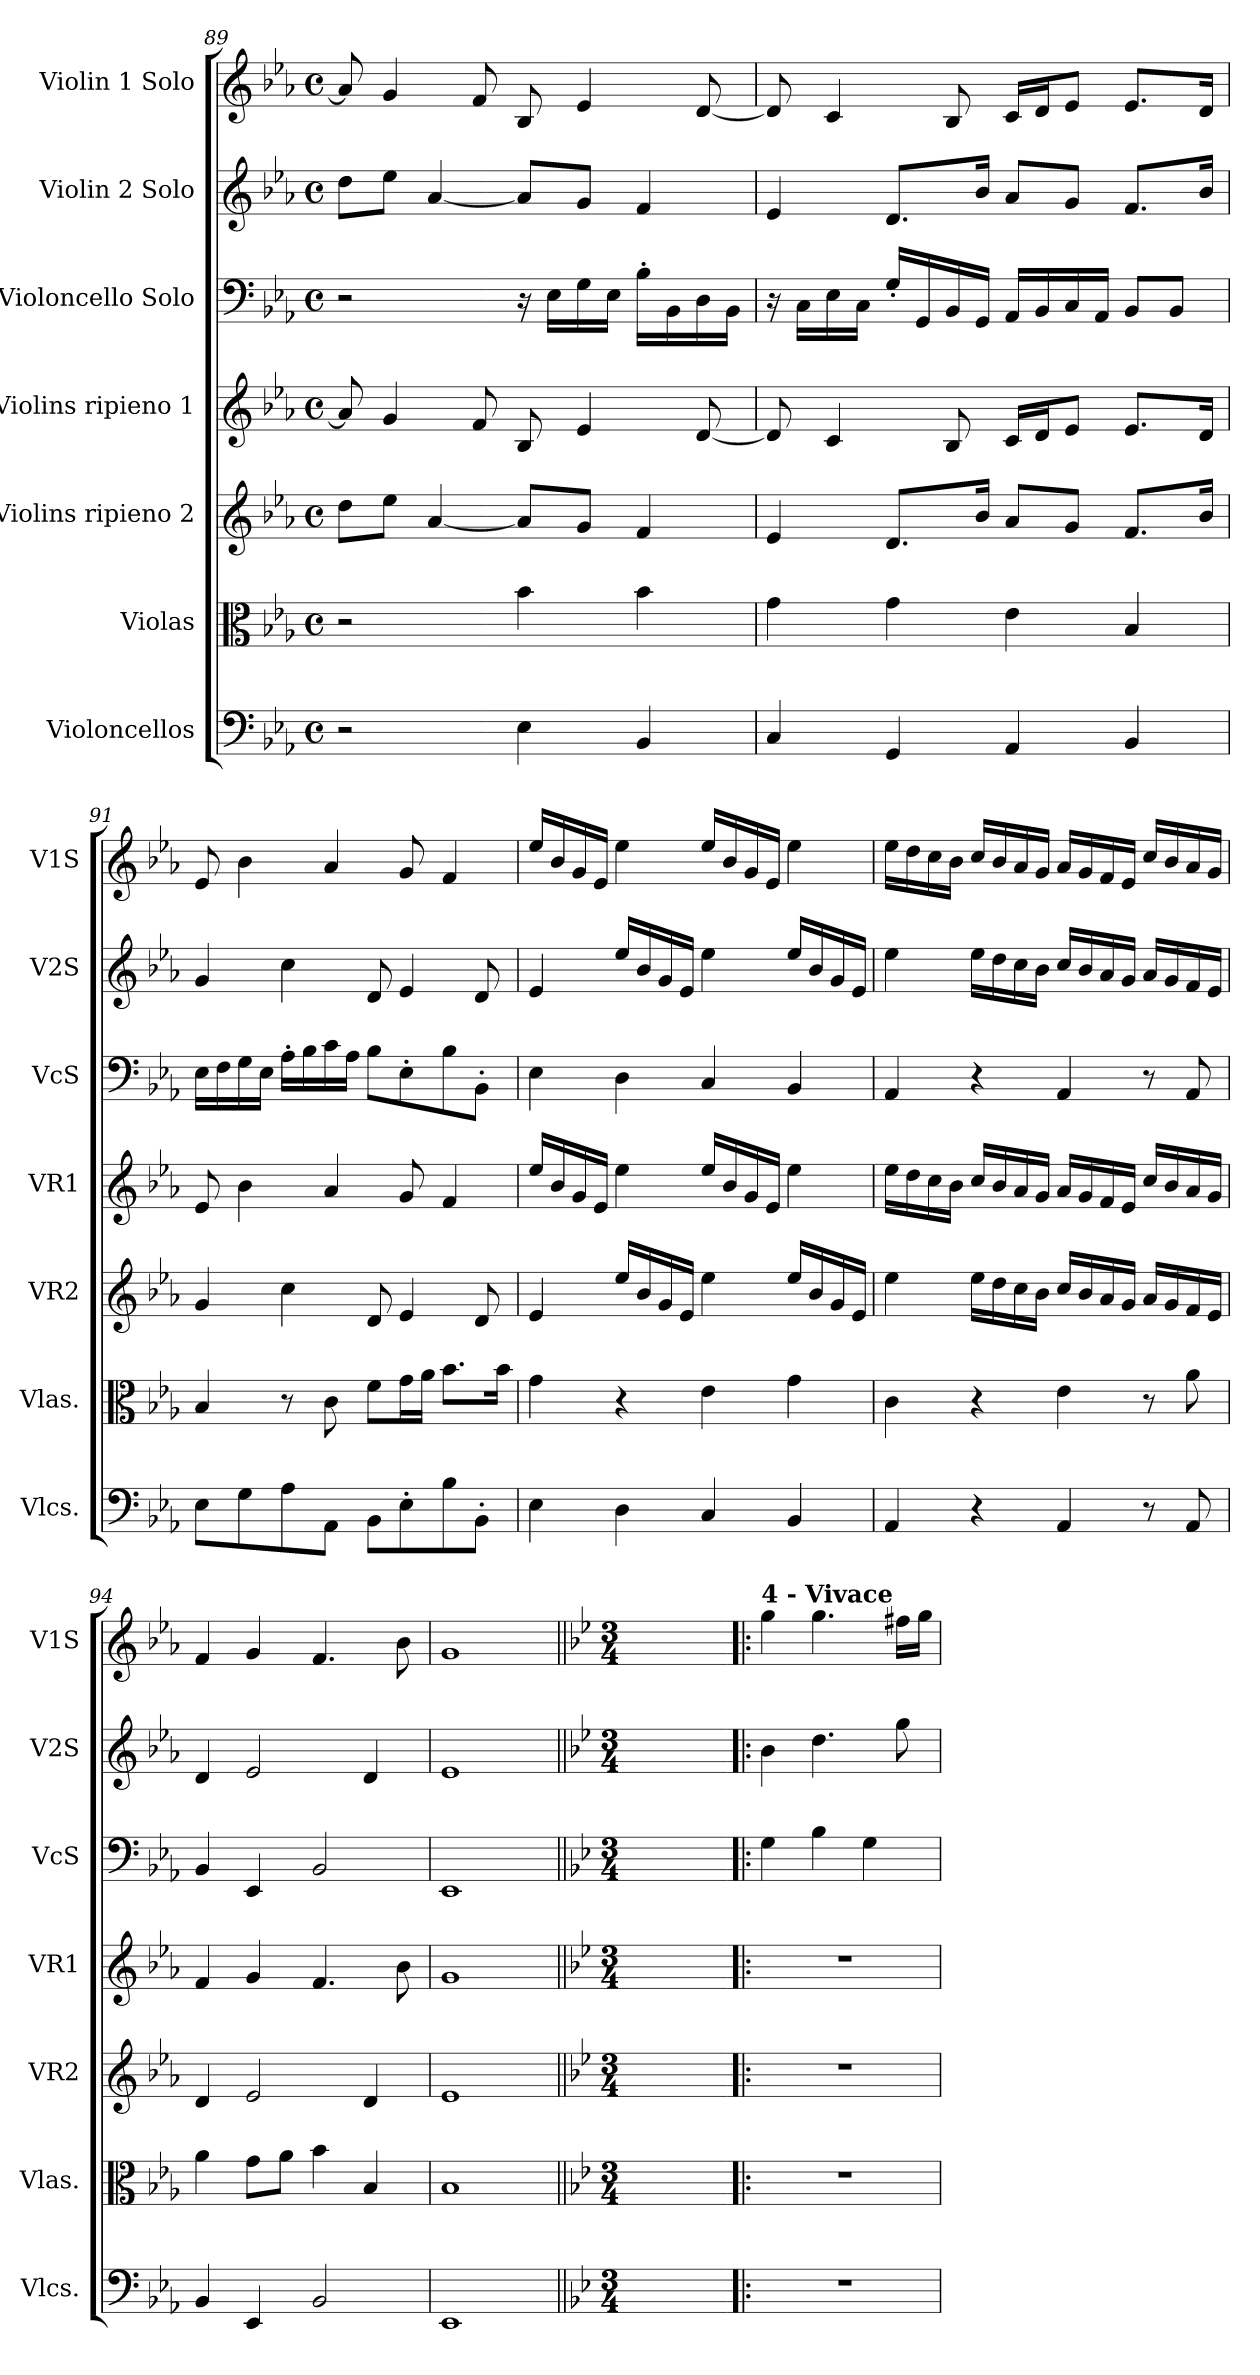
**kern	**kern	**kern	**kern	**kern	**kern	**kern
*part7	*part6	*part5	*part4	*part3	*part2	*part1
*staff7	*staff6	*staff5	*staff4	*staff3	*staff2	*staff1
*I"Violoncellos	*I"Violas	*I"Violins ripieno 2	*I"Violins ripieno 1	*I"Violoncello Solo	*I"Violin 2 Solo	*I"Violin 1 Solo
*I'Vlcs.	*I'Vlas.	*I'VR2	*I'VR1	*I'VcS	*I'V2S	*I'V1S
!!LO:PB:g=z
*clefF4	*clefC3	*clefG2	*clefG2	*clefF4	*clefG2	*clefG2
*k[b-e-a-]	*k[b-e-a-]	*k[b-e-a-]	*k[b-e-a-]	*k[b-e-a-]	*k[b-e-a-]	*k[b-e-a-]
*M4/4	*M4/4	*M4/4	*M4/4	*M4/4	*M4/4	*M4/4
*met(c)	*met(c)	*met(c)	*met(c)	*met(c)	*met(c)	*met(c)
=89	=89	=89	=89	=89	=89	=89
2r	2r	8dd\L	8a-/]	2r	8dd\L	8a-/]
.	.	8ee-\J	4g/	.	8ee-\J	4g/
.	.	[4a-/	.	.	[4a-/	.
.	.	.	8f/	.	.	8f/
4E-\	4b-\	8a-/L]	8B-/	16r	8a-/L]	8B-/
.	.	.	.	16E-\LL	.	.
.	.	8g/J	4e-/	16G\	8g/J	4e-/
.	.	.	.	16E-\JJ	.	.
4BB-/	4b-\	4f/	.	16B-'\LL	4f/	.
.	.	.	.	16BB-\	.	.
.	.	.	[8d/	16D\	.	[8d/
.	.	.	.	16BB-\JJ	.	.
=90	=90	=90	=90	=90	=90	=90
4C/	4g\	4e-/	8d/]	16r	4e-/	8d/]
.	.	.	.	16C\LL	.	.
.	.	.	4c/	16E-\	.	4c/
.	.	.	.	16C\JJ	.	.
4GG/	4g\	8.d/L	.	16G'/LL	8.d/L	.
.	.	.	.	16GG/	.	.
.	.	.	8B-/	16BB-/	.	8B-/
.	.	16b-/Jk	.	16GG/JJ	16b-/Jk	.
4AA-/	4e-\	8a-/L	16c/LL	16AA-/LL	8a-/L	16c/LL
.	.	.	16d/J	16BB-/	.	16d/J
.	.	8g/J	8e-/J	16C/	8g/J	8e-/J
.	.	.	.	16AA-/JJ	.	.
4BB-/	4B-/	8.f/L	8.e-/L	8BB-/L	8.f/L	8.e-/L
.	.	.	.	8BB-/J	.	.
.	.	16b-/Jk	16d/Jk	.	16b-/Jk	16d/Jk
=91	=91	=91	=91	=91	=91	=91
8E-\L	4B-/	4g/	8e-/	16E-\LL	4g/	8e-/
.	.	.	.	16F\	.	.
8G\	.	.	4b-\	16G\	.	4b-\
.	.	.	.	16E-\JJ	.	.
8A-\	8r	4cc\	.	16A-'\LL	4cc\	.
.	.	.	.	16B-\	.	.
8AA-\J	8c\	.	4a-/	16c\	.	4a-/
.	.	.	.	16A-\JJ	.	.
8BB-\L	8f\L	8d/	.	8B-\L	8d/	.
8E-'\	16g\L	4e-/	8g/	8E-'\	4e-/	8g/
.	16a-\JJ	.	.	.	.	.
8B-\	8.b-\L	.	4f/	8B-\	.	4f/
8BB-'\J	.	8d/	.	8BB-'\J	8d/	.
.	16b-\Jk	.	.	.	.	.
!!LO:LB:g=z
=92	=92	=92	=92	=92	=92	=92
4E-\	4g\	4e-/	16ee-/LL	4E-\	4e-/	16ee-/LL
.	.	.	16b-/	.	.	16b-/
.	.	.	16g/	.	.	16g/
.	.	.	16e-/JJ	.	.	16e-/JJ
4D\	4r	16ee-/LL	4ee-\	4D\	16ee-/LL	4ee-\
.	.	16b-/	.	.	16b-/	.
.	.	16g/	.	.	16g/	.
.	.	16e-/JJ	.	.	16e-/JJ	.
4C/	4e-\	4ee-\	16ee-/LL	4C/	4ee-\	16ee-/LL
.	.	.	16b-/	.	.	16b-/
.	.	.	16g/	.	.	16g/
.	.	.	16e-/JJ	.	.	16e-/JJ
4BB-/	4g\	16ee-/LL	4ee-\	4BB-/	16ee-/LL	4ee-\
.	.	16b-/	.	.	16b-/	.
.	.	16g/	.	.	16g/	.
.	.	16e-/JJ	.	.	16e-/JJ	.
=93	=93	=93	=93	=93	=93	=93
4AA-/	4c\	4ee-\	16ee-\LL	4AA-/	4ee-\	16ee-\LL
.	.	.	16dd\	.	.	16dd\
.	.	.	16cc\	.	.	16cc\
.	.	.	16b-\JJ	.	.	16b-\JJ
4r	4r	16ee-\LL	16cc/LL	4r	16ee-\LL	16cc/LL
.	.	16dd\	16b-/	.	16dd\	16b-/
.	.	16cc\	16a-/	.	16cc\	16a-/
.	.	16b-\JJ	16g/JJ	.	16b-\JJ	16g/JJ
4AA-/	4e-\	16cc/LL	16a-/LL	4AA-/	16cc/LL	16a-/LL
.	.	16b-/	16g/	.	16b-/	16g/
.	.	16a-/	16f/	.	16a-/	16f/
.	.	16g/JJ	16e-/JJ	.	16g/JJ	16e-/JJ
8r	8r	16a-/LL	16cc/LL	8r	16a-/LL	16cc/LL
.	.	16g/	16b-/	.	16g/	16b-/
8AA-/	8a-\	16f/	16a-/	8AA-/	16f/	16a-/
.	.	16e-/JJ	16g/JJ	.	16e-/JJ	16g/JJ
=94	=94	=94	=94	=94	=94	=94
4BB-/	4a-\	4d/	4f/	4BB-/	4d/	4f/
4EE-/	8g\L	2e-/	4g/	4EE-/	2e-/	4g/
.	8a-\J	.	.	.	.	.
2BB-/	4b-\	.	4.f/	2BB-/	.	4.f/
.	4B-/	4d/	.	.	4d/	.
.	.	.	8b-\	.	.	8b-\
=95	=95	=95	=95	=95	=95	=95
1EE-	1B-	1e-	1g	1EE-	1e-	1g
!!LO:PB:g=z
=95X2||	=95X2||	=95X2||	=95X2||	=95X2||	=95X2||	=95X2||
*k[b-e-]	*k[b-e-]	*k[b-e-]	*k[b-e-]	*k[b-e-]	*k[b-e-]	*k[b-e-]
*M3/4	*M3/4	*M3/4	*M3/4	*M3/4	*M3/4	*M3/4
2.ryy	2.ryy	2.ryy	2.ryy	2.ryy	2.ryy	2.ryy
=96!|:	=96!|:	=96!|:	=96!|:	=96!|:	=96!|:	=96!|:
*	*	*	*	*	*	*MM120
!	!	!	!	!	!	!LO:TX:a:B:t=4 - Vivace
2.r	2.r	2.r	2.r	4G\	4b-\	4gg\
.	.	.	.	4B-\	4.dd\	4.gg\
.	.	.	.	4G\	.	.
.	.	.	.	.	8gg\	16ff#X\LL
.	.	.	.	.	.	16gg\JJ
=	=	=	=	=	=	=
*-	*-	*-	*-	*-	*-	*-
